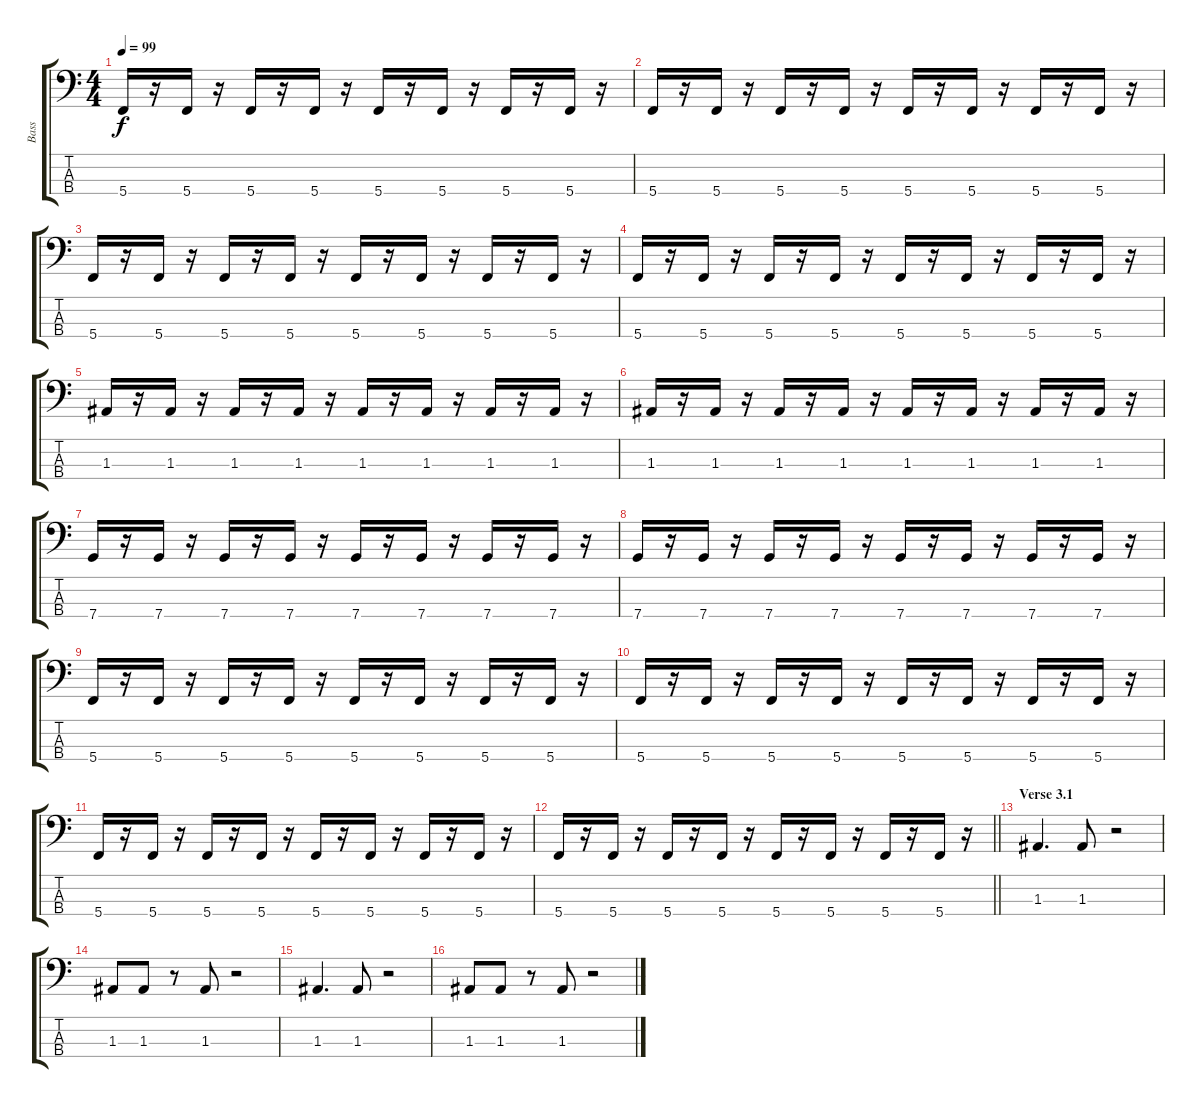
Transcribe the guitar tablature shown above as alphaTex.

\track ("Bass" "Bass") {instrument electricbassfinger}
\staff {score tabs}
\tuning (G2 D2 A1 C1) {hide}
\ts (4 4)
\tempo 99
\clef f4
\ks c
5.4.16{dy f} r.16 5.4.16 r.16 5.4.16 r.16 5.4.16 r.16 5.4.16 r.16 5.4.16 r.16 5.4.16 r.16 5.4.16 r.16 |
5.4.16 r.16 5.4.16 r.16 5.4.16 r.16 5.4.16 r.16 5.4.16 r.16 5.4.16 r.16 5.4.16 r.16 5.4.16 r.16 |
5.4.16 r.16 5.4.16 r.16 5.4.16 r.16 5.4.16 r.16 5.4.16 r.16 5.4.16 r.16 5.4.16 r.16 5.4.16 r.16 |
5.4.16 r.16 5.4.16 r.16 5.4.16 r.16 5.4.16 r.16 5.4.16 r.16 5.4.16 r.16 5.4.16 r.16 5.4.16 r.16 |
1.3.16 r.16 1.3.16 r.16 1.3.16 r.16 1.3.16 r.16 1.3.16 r.16 1.3.16 r.16 1.3.16 r.16 1.3.16 r.16 |
1.3.16 r.16 1.3.16 r.16 1.3.16 r.16 1.3.16 r.16 1.3.16 r.16 1.3.16 r.16 1.3.16 r.16 1.3.16 r.16 |
7.4.16 r.16 7.4.16 r.16 7.4.16 r.16 7.4.16 r.16 7.4.16 r.16 7.4.16 r.16 7.4.16 r.16 7.4.16 r.16 |
7.4.16 r.16 7.4.16 r.16 7.4.16 r.16 7.4.16 r.16 7.4.16 r.16 7.4.16 r.16 7.4.16 r.16 7.4.16 r.16 |
5.4.16 r.16 5.4.16 r.16 5.4.16 r.16 5.4.16 r.16 5.4.16 r.16 5.4.16 r.16 5.4.16 r.16 5.4.16 r.16 |
5.4.16 r.16 5.4.16 r.16 5.4.16 r.16 5.4.16 r.16 5.4.16 r.16 5.4.16 r.16 5.4.16 r.16 5.4.16 r.16 |
5.4.16 r.16 5.4.16 r.16 5.4.16 r.16 5.4.16 r.16 5.4.16 r.16 5.4.16 r.16 5.4.16 r.16 5.4.16 r.16 |
\barLineRight lightlight
5.4.16 r.16 5.4.16 r.16 5.4.16 r.16 5.4.16 r.16 5.4.16 r.16 5.4.16 r.16 5.4.16 r.16 5.4.16 r.16 |
\section ("" "Verse 3.1")
1.3.4{d} 1.3.8 r.2 |
1.3.8 1.3.8 r.8 1.3.8 r.2 |
1.3.4{d} 1.3.8 r.2 |
1.3.8 1.3.8 r.8 1.3.8 r.2
